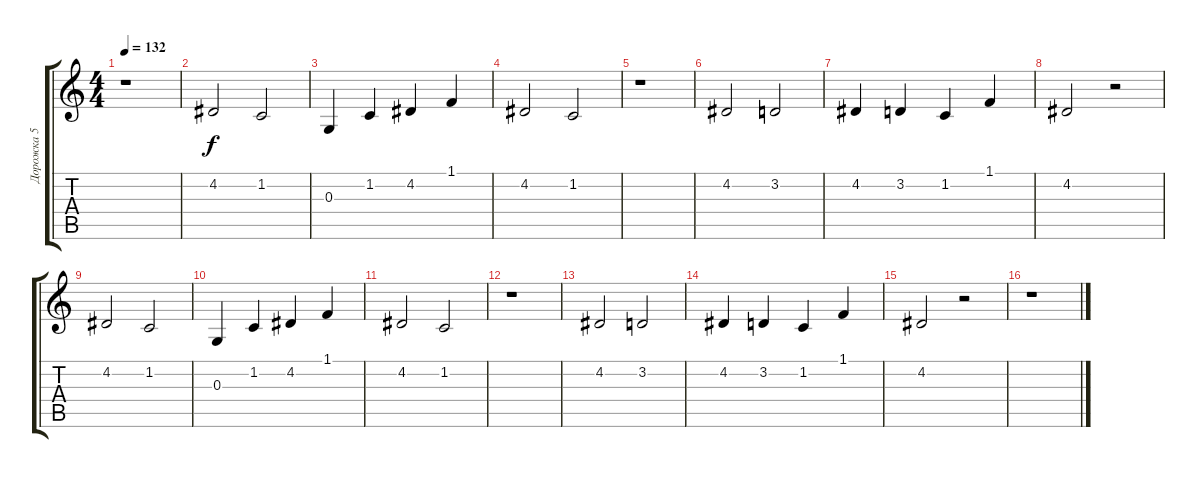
\track ("Дорожка 5" "Дорожка 5") {instrument electricpiano1}
\staff {score tabs}
\tuning (E4 B3 G3 D3 A2 E2) {hide}
\ts (4 4)
\tempo 132
\clef g2
\ks c
r.1{dy f} |
4.2.2 1.2.2 |
0.3.4 1.2.4 4.2.4 1.1.4 |
4.2.2 1.2.2 |
r.1 |
4.2.2 3.2.2 |
4.2.4 3.2.4 1.2.4 1.1.4 |
4.2.2 r.2 |
4.2.2 1.2.2 |
0.3.4 1.2.4 4.2.4 1.1.4 |
4.2.2 1.2.2 |
r.1 |
4.2.2 3.2.2 |
4.2.4 3.2.4 1.2.4 1.1.4 |
4.2.2 r.2 |
r.1
